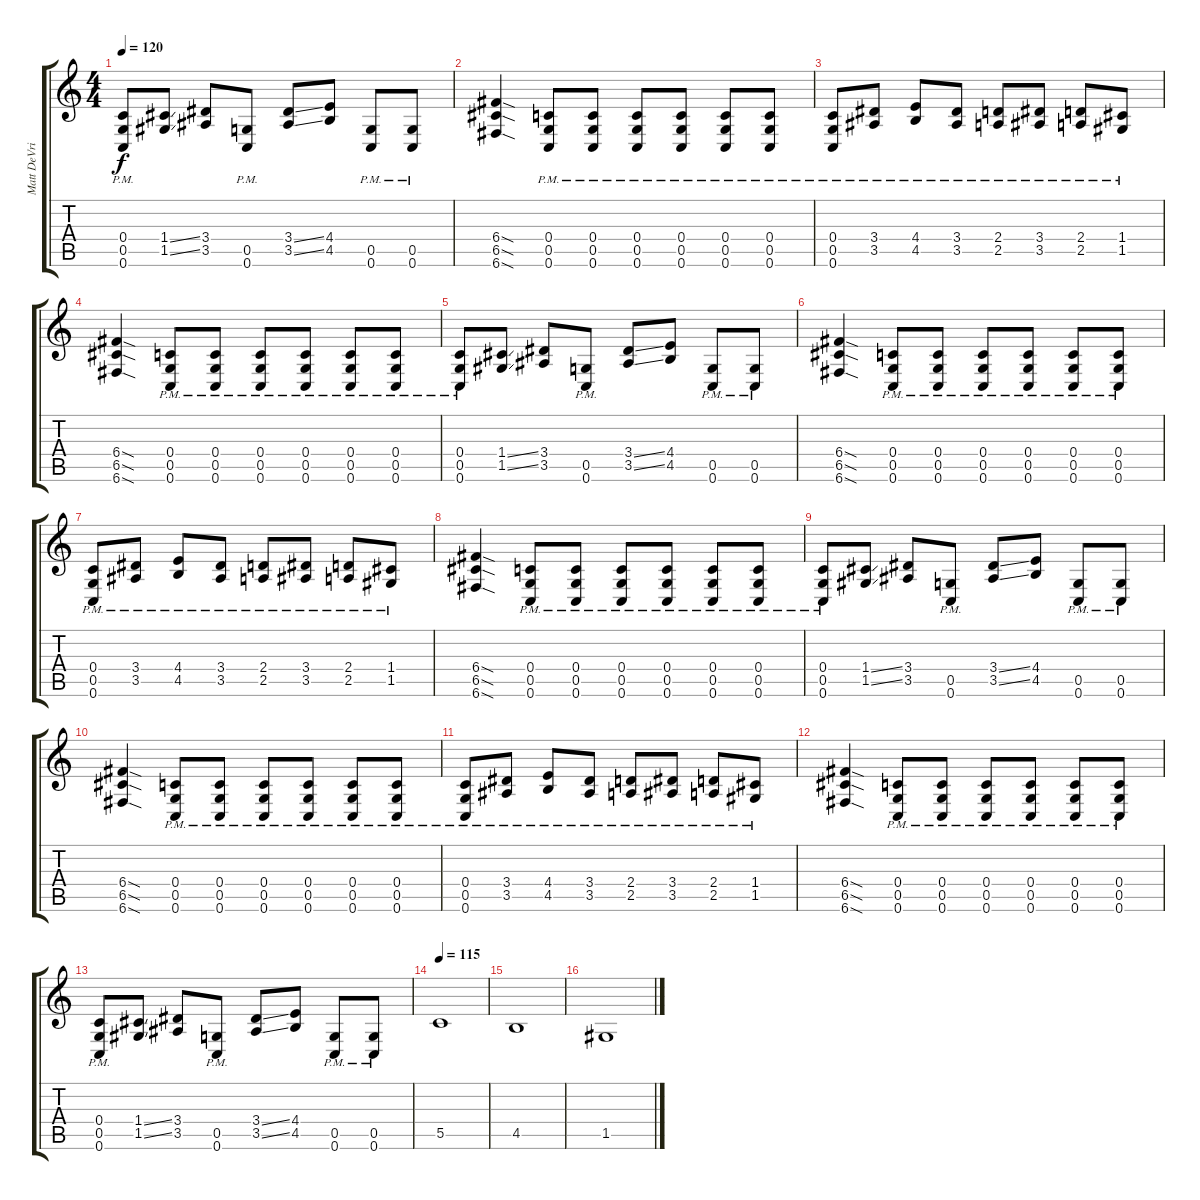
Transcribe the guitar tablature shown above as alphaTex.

\track ("Matt DeVries" "Matt DeVri") {instrument distortionguitar}
\staff {score tabs}
\tuning (D4 A3 F3 C3 G2 C2) {hide}
\ts (4 4)
\tempo 120
\clef g2
\ks c
(0.4{pm} 0.5{pm} 0.6{pm}).8{dy f} (1.4{ss} 1.5{ss}).8 (3.4 3.5).8 (0.5{pm} 0.6{pm}).8 (3.4{ss} 3.5{ss}).8 (4.4 4.5).8 (0.5{pm} 0.6{pm}).8 (0.5{pm} 0.6{pm}).8 |
(6.4{sod} 6.5{sod} 6.6{sod}).4 (0.4{pm} 0.5{pm} 0.6{pm}).8 (0.4{pm} 0.5{pm} 0.6{pm}).8 (0.4{pm} 0.5{pm} 0.6{pm}).8 (0.4{pm} 0.5{pm} 0.6{pm}).8 (0.4{pm} 0.5{pm} 0.6{pm}).8 (0.4{pm} 0.5{pm} 0.6{pm}).8 |
(0.4{pm} 0.5{pm} 0.6{pm}).8 (3.4{pm} 3.5{pm}).8 (4.4{pm} 4.5{pm}).8 (3.4{pm} 3.5{pm}).8 (2.4{pm} 2.5{pm}).8 (3.4{pm} 3.5{pm}).8 (2.4{pm} 2.5{pm}).8 (1.4{pm} 1.5{pm}).8 |
(6.4{sod} 6.5{sod} 6.6{sod}).4 (0.4{pm} 0.5{pm} 0.6{pm}).8 (0.4{pm} 0.5{pm} 0.6{pm}).8 (0.4{pm} 0.5{pm} 0.6{pm}).8 (0.4{pm} 0.5{pm} 0.6{pm}).8 (0.4{pm} 0.5{pm} 0.6{pm}).8 (0.4{pm} 0.5{pm} 0.6{pm}).8 |
(0.4{pm} 0.5{pm} 0.6{pm}).8 (1.4{ss} 1.5{ss}).8 (3.4 3.5).8 (0.5{pm} 0.6{pm}).8 (3.4{ss} 3.5{ss}).8 (4.4 4.5).8 (0.5{pm} 0.6{pm}).8 (0.5{pm} 0.6{pm}).8 |
(6.4{sod} 6.5{sod} 6.6{sod}).4 (0.4{pm} 0.5{pm} 0.6{pm}).8 (0.4{pm} 0.5{pm} 0.6{pm}).8 (0.4{pm} 0.5{pm} 0.6{pm}).8 (0.4{pm} 0.5{pm} 0.6{pm}).8 (0.4{pm} 0.5{pm} 0.6{pm}).8 (0.4{pm} 0.5{pm} 0.6{pm}).8 |
(0.4{pm} 0.5{pm} 0.6{pm}).8 (3.4{pm} 3.5{pm}).8 (4.4{pm} 4.5{pm}).8 (3.4{pm} 3.5{pm}).8 (2.4{pm} 2.5{pm}).8 (3.4{pm} 3.5{pm}).8 (2.4{pm} 2.5{pm}).8 (1.4{pm} 1.5{pm}).8 |
(6.4{sod} 6.5{sod} 6.6{sod}).4 (0.4{pm} 0.5{pm} 0.6{pm}).8 (0.4{pm} 0.5{pm} 0.6{pm}).8 (0.4{pm} 0.5{pm} 0.6{pm}).8 (0.4{pm} 0.5{pm} 0.6{pm}).8 (0.4{pm} 0.5{pm} 0.6{pm}).8 (0.4{pm} 0.5{pm} 0.6{pm}).8 |
(0.4{pm} 0.5{pm} 0.6{pm}).8 (1.4{ss} 1.5{ss}).8 (3.4 3.5).8 (0.5{pm} 0.6{pm}).8 (3.4{ss} 3.5{ss}).8 (4.4 4.5).8 (0.5{pm} 0.6{pm}).8 (0.5{pm} 0.6{pm}).8 |
(6.4{sod} 6.5{sod} 6.6{sod}).4 (0.4{pm} 0.5{pm} 0.6{pm}).8 (0.4{pm} 0.5{pm} 0.6{pm}).8 (0.4{pm} 0.5{pm} 0.6{pm}).8 (0.4{pm} 0.5{pm} 0.6{pm}).8 (0.4{pm} 0.5{pm} 0.6{pm}).8 (0.4{pm} 0.5{pm} 0.6{pm}).8 |
(0.4{pm} 0.5{pm} 0.6{pm}).8 (3.4{pm} 3.5{pm}).8 (4.4{pm} 4.5{pm}).8 (3.4{pm} 3.5{pm}).8 (2.4{pm} 2.5{pm}).8 (3.4{pm} 3.5{pm}).8 (2.4{pm} 2.5{pm}).8 (1.4{pm} 1.5{pm}).8 |
(6.4{sod} 6.5{sod} 6.6{sod}).4 (0.4{pm} 0.5{pm} 0.6{pm}).8 (0.4{pm} 0.5{pm} 0.6{pm}).8 (0.4{pm} 0.5{pm} 0.6{pm}).8 (0.4{pm} 0.5{pm} 0.6{pm}).8 (0.4{pm} 0.5{pm} 0.6{pm}).8 (0.4{pm} 0.5{pm} 0.6{pm}).8 |
(0.4{pm} 0.5{pm} 0.6{pm}).8 (1.4{ss} 1.5{ss}).8 (3.4 3.5).8 (0.5{pm} 0.6{pm}).8 (3.4{ss} 3.5{ss}).8 (4.4 4.5).8 (0.5{pm} 0.6{pm}).8 (0.5{pm} 0.6{pm}).8 |
\tempo 115
5.5.1 |
4.5.1 |
1.5.1
